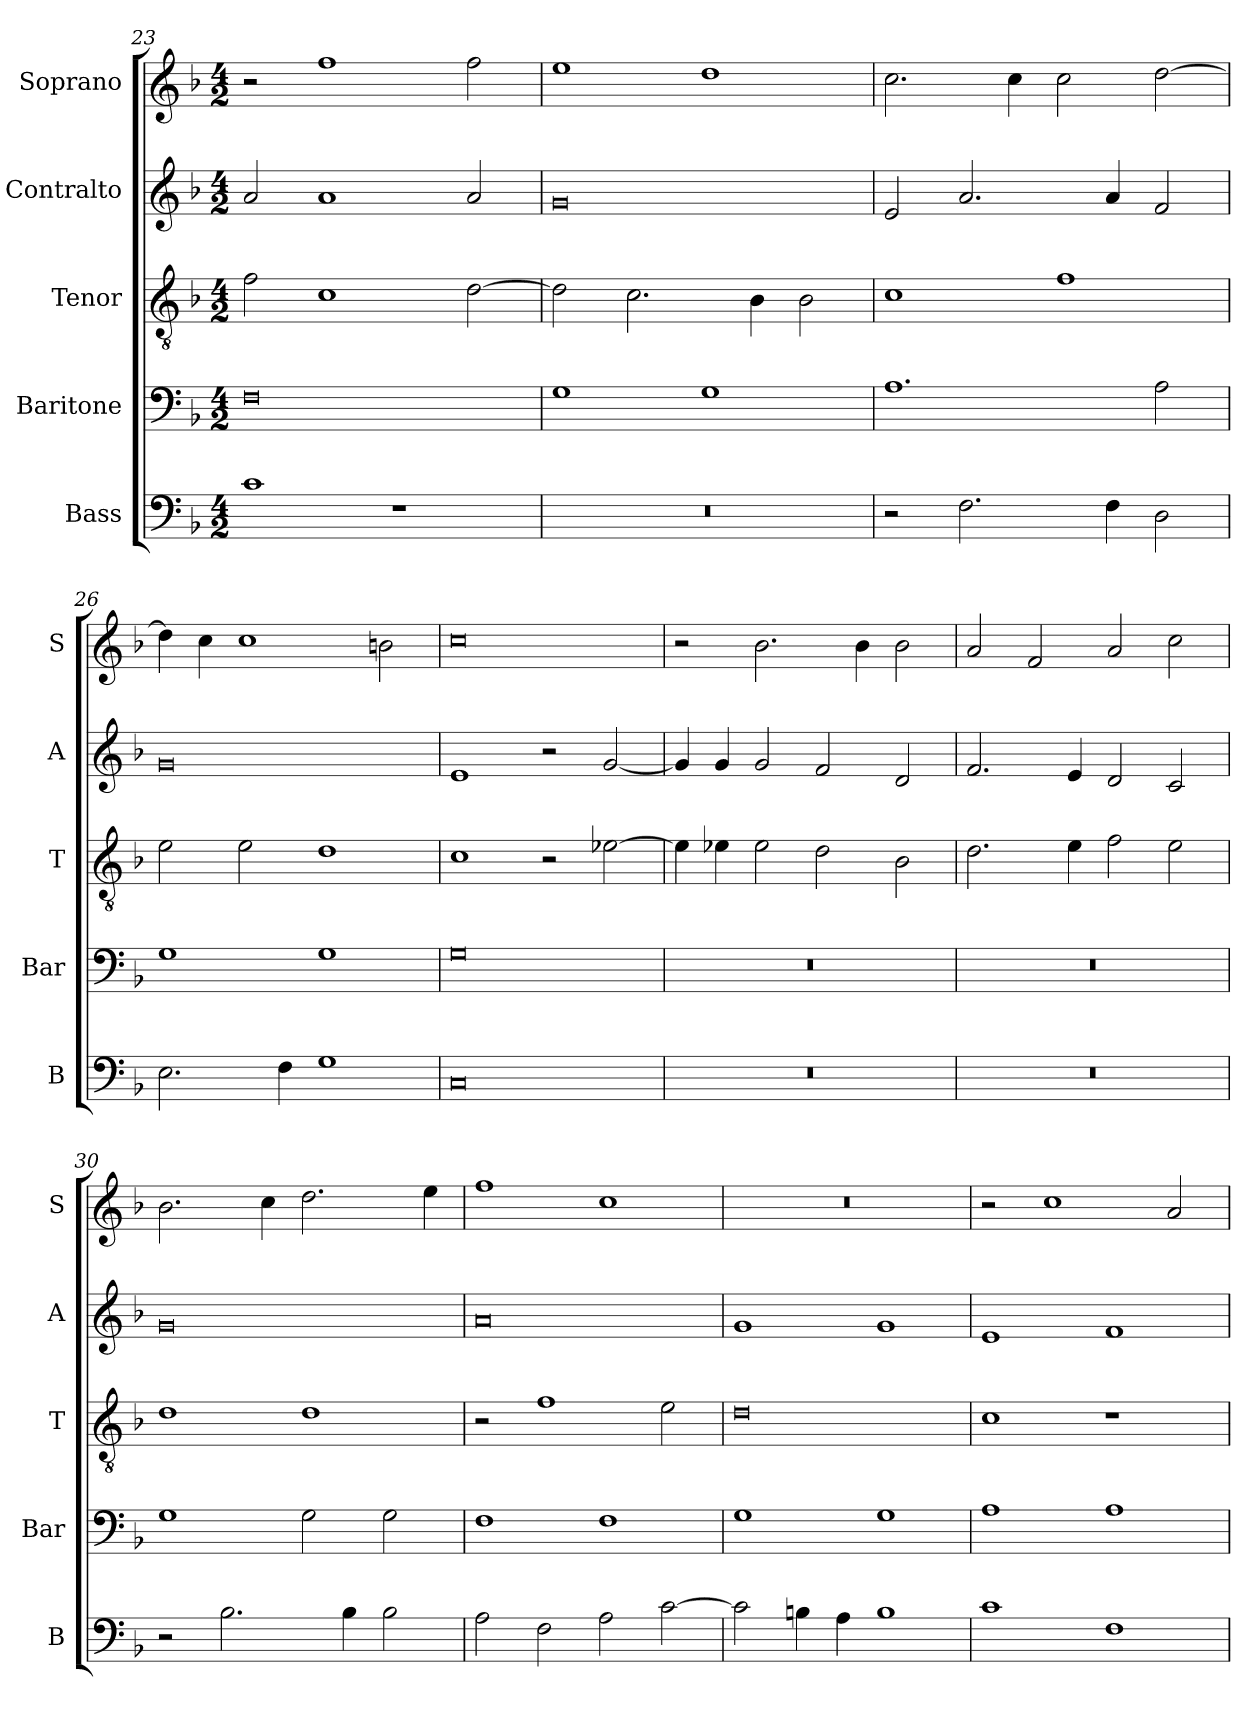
**kern	**kern	**kern	**kern	**kern
*part5	*part4	*part3	*part2	*part1
*staff5	*staff4	*staff3	*staff2	*staff1
*I"Bass	*I"Baritone	*I"Tenor	*I"Contralto	*I"Soprano
*I'B	*I'Bar	*I'T	*I'A	*I'S
*clefF4	*clefF4	*clefGv2	*clefG2	*clefG2
*k[b-]	*k[b-]	*k[b-]	*k[b-]	*k[b-]
*G:dor	*G:dor	*G:dor	*G:dor	*G:dor
*M4/2	*M4/2	*M4/2	*M4/2	*M4/2
=23	=23	=23	=23	=23
1c	0F	2f	2a	2r
.	.	1c	1a	1ff
1r	.	.	.	.
.	.	[2d	2a	2ff
=24	=24	=24	=24	=24
0r	1G	2d]	0g	1ee
.	.	2.c	.	.
.	1G	.	.	1dd
.	.	4B-	.	.
.	.	2B-	.	.
=25	=25	=25	=25	=25
2r	1.A	1c	2e	2.cc
2.F	.	.	2.a	.
.	.	.	.	4cc
.	.	1f	.	2cc
4F	.	.	4a	.
2D	2A	.	2f	[2dd
=26	=26	=26	=26	=26
2.E	1G	2e	0g	4dd]
.	.	.	.	4cc
.	.	2e	.	1cc
4F	.	.	.	.
1G	1G	1d	.	.
.	.	.	.	2bn
=27	=27	=27	=27	=27
0C	0G	1c	1e	0cc
.	.	2r	2r	.
.	.	[2e-X	[2g	.
=28	=28	=28	=28	=28
0r	0r	4e-]	4g]	2r
.	.	4e-X	4g	.
.	.	2e-	2g	2.b-
.	.	2d	2f	.
.	.	.	.	4b-
.	.	2B-	2d	2b-
=29	=29	=29	=29	=29
0r	0r	2.d	2.f	2a
.	.	.	.	2f
.	.	4e	4e	.
.	.	2f	2d	2a
.	.	2e	2c	2cc
=30	=30	=30	=30	=30
2r	1G	1d	0g	2.b-
2.B-	.	.	.	.
.	.	.	.	4cc
.	2G	1d	.	2.dd
4B-	.	.	.	.
2B-	2G	.	.	.
.	.	.	.	4ee
=31	=31	=31	=31	=31
2A	1F	2r	0a	1ff
2F	.	1f	.	.
2A	1F	.	.	1cc
[2c	.	2e	.	.
=32	=32	=32	=32	=32
2c]	1G	0d	1g	0r
4Bn	.	.	.	.
4A	.	.	.	.
1B	1G	.	1g	.
=33	=33	=33	=33	=33
1c	1A	1c	1e	2r
.	.	.	.	1cc
1F	1A	1r	1f	.
.	.	.	.	2a
=	=	=	=	=
*-	*-	*-	*-	*-
